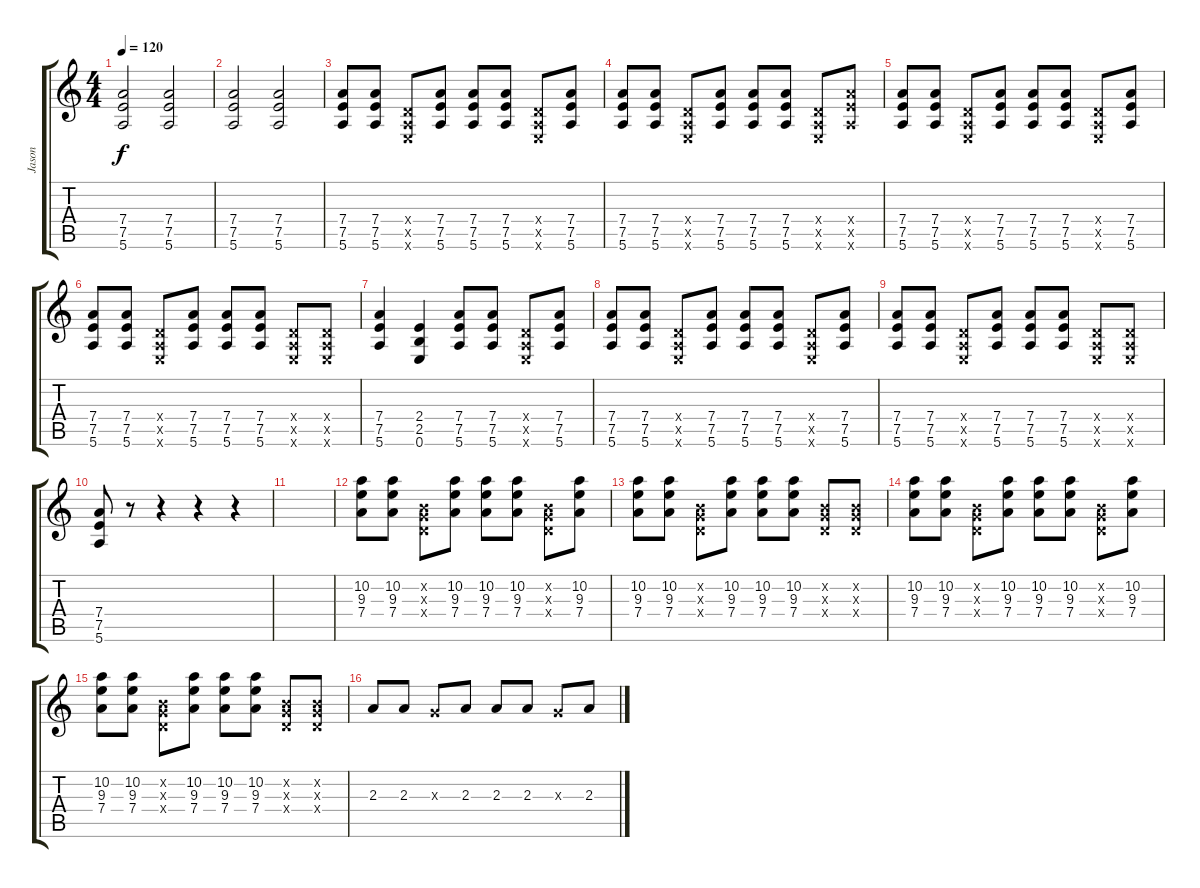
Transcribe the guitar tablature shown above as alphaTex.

\track ("Jason" "Jason") {instrument distortionguitar}
\staff {score tabs}
\tuning (E4 B3 G3 D3 A2 E2) {hide}
\ts (4 4)
\tempo 120
\clef g2
\ks c
(7.4 7.5 5.6).2{dy f instrument distortionguitar} (7.4 7.5 5.6).2 |
(7.4 7.5 5.6).2 (7.4 7.5 5.6).2 |
(7.4 7.5 5.6).8 (7.4 7.5 5.6).8 (0.4{x} 0.5{x} 0.6{x}).8 (7.4 7.5 5.6).8 (7.4 7.5 5.6).8 (7.4 7.5 5.6).8 (0.4{x} 0.5{x} 0.6{x}).8 (7.4 7.5 5.6).8 |
(7.4 7.5 5.6).8 (7.4 7.5 5.6).8 (0.4{x} 0.5{x} 0.6{x}).8 (7.4 7.5 5.6).8 (7.4 7.5 5.6).8 (7.4 7.5 5.6).8 (0.4{x} 0.5{x} 0.6{x}).8 (7.4{x} 7.5{x} 5.6{x}).8 |
(7.4 7.5 5.6).8 (7.4 7.5 5.6).8 (0.4{x} 0.5{x} 0.6{x}).8 (7.4 7.5 5.6).8 (7.4 7.5 5.6).8 (7.4 7.5 5.6).8 (0.4{x} 0.5{x} 0.6{x}).8 (7.4 7.5 5.6).8 |
(7.4 7.5 5.6).8 (7.4 7.5 5.6).8 (0.4{x} 0.5{x} 0.6{x}).8 (7.4 7.5 5.6).8 (7.4 7.5 5.6).8 (7.4 7.5 5.6).8 (0.4{x} 0.5{x} 0.6{x}).8 (0.4{x} 0.5{x} 0.6{x}).8 |
(7.4 7.5 5.6).4 (2.4 2.5 0.6).4 (7.4 7.5 5.6).8 (7.4 7.5 5.6).8 (0.4{x} 0.5{x} 0.6{x}).8 (7.4 7.5 5.6).8 |
(7.4 7.5 5.6).8 (7.4 7.5 5.6).8 (0.4{x} 0.5{x} 0.6{x}).8 (7.4 7.5 5.6).8 (7.4 7.5 5.6).8 (7.4 7.5 5.6).8 (0.4{x} 0.5{x} 0.6{x}).8 (7.4 7.5 5.6).8 |
(7.4 7.5 5.6).8 (7.4 7.5 5.6).8 (0.4{x} 0.5{x} 0.6{x}).8 (7.4 7.5 5.6).8 (7.4 7.5 5.6).8 (7.4 7.5 5.6).8 (0.4{x} 0.5{x} 0.6{x}).8 (0.4{x} 0.5{x} 0.6{x}).8 |
(7.4 7.5 5.6).8 r.8 r.4 r.4 r.4 |
|
(10.2 9.3 7.4).8 (10.2 9.3 7.4).8 (0.2{x} 0.3{x} 0.4{x}).8 (10.2 9.3 7.4).8 (10.2 9.3 7.4).8 (10.2 9.3 7.4).8 (0.2{x} 0.3{x} 0.4{x}).8 (10.2 9.3 7.4).8 |
(10.2 9.3 7.4).8 (10.2 9.3 7.4).8 (0.2{x} 0.3{x} 0.4{x}).8 (10.2 9.3 7.4).8 (10.2 9.3 7.4).8 (10.2 9.3 7.4).8 (0.2{x} 0.3{x} 0.4{x}).8 (0.2{x} 0.3{x} 0.4{x}).8 |
(10.2 9.3 7.4).8 (10.2 9.3 7.4).8 (0.2{x} 0.3{x} 0.4{x}).8 (10.2 9.3 7.4).8 (10.2 9.3 7.4).8 (10.2 9.3 7.4).8 (0.2{x} 0.3{x} 0.4{x}).8 (10.2 9.3 7.4).8 |
(10.2 9.3 7.4).8 (10.2 9.3 7.4).8 (0.2{x} 0.3{x} 0.4{x}).8 (10.2 9.3 7.4).8 (10.2 9.3 7.4).8 (10.2 9.3 7.4).8 (0.2{x} 0.3{x} 0.4{x}).8 (0.2{x} 0.3{x} 0.4{x}).8 |
2.3.8 2.3.8 0.3{x}.8 2.3.8 2.3.8 2.3.8 0.3{x}.8 2.3.8
